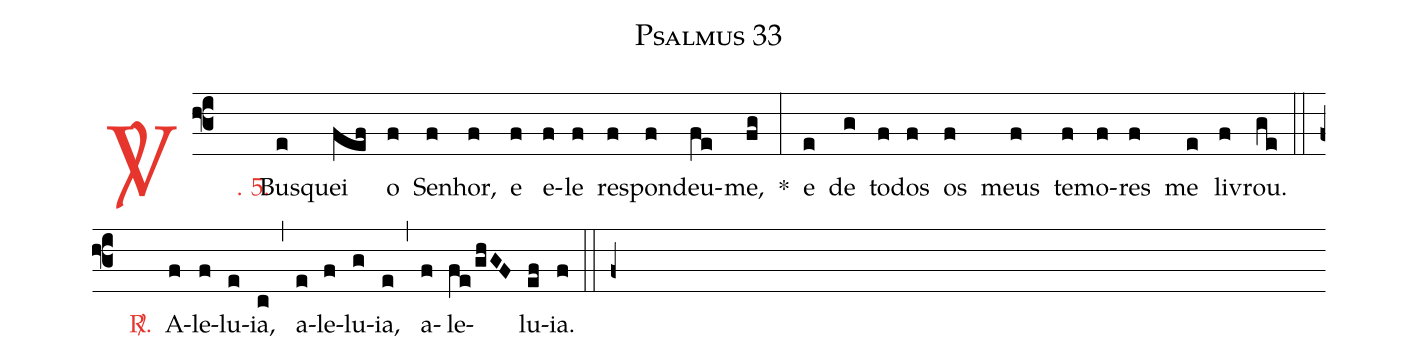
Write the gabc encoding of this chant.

name: Psalmus 33;
%%
(f3)

<c><sp>V/</sp>. 5.</c>() Bus(e)quei(fef) o(f) Se(f)nhor,(f) e(f) e(f)le(f) res(f)pon(f)deu-(fe)me,(fg) *(:) e(e) de(g) to(f)dos(f) os(f) meus(f) te(f)mo(f)res(f) me(e) li(f)vrou.(ge)

(::)

<nlba><c><sp>R/</sp>.</c>() A</nlba>(f)le(f)lu(e)ia,(c) (,) a(e)le(f)lu(g)ia,(e) (,) a(f)le(fe/ghGF)lu(ef)ia.(f)

(::)

(f+)
